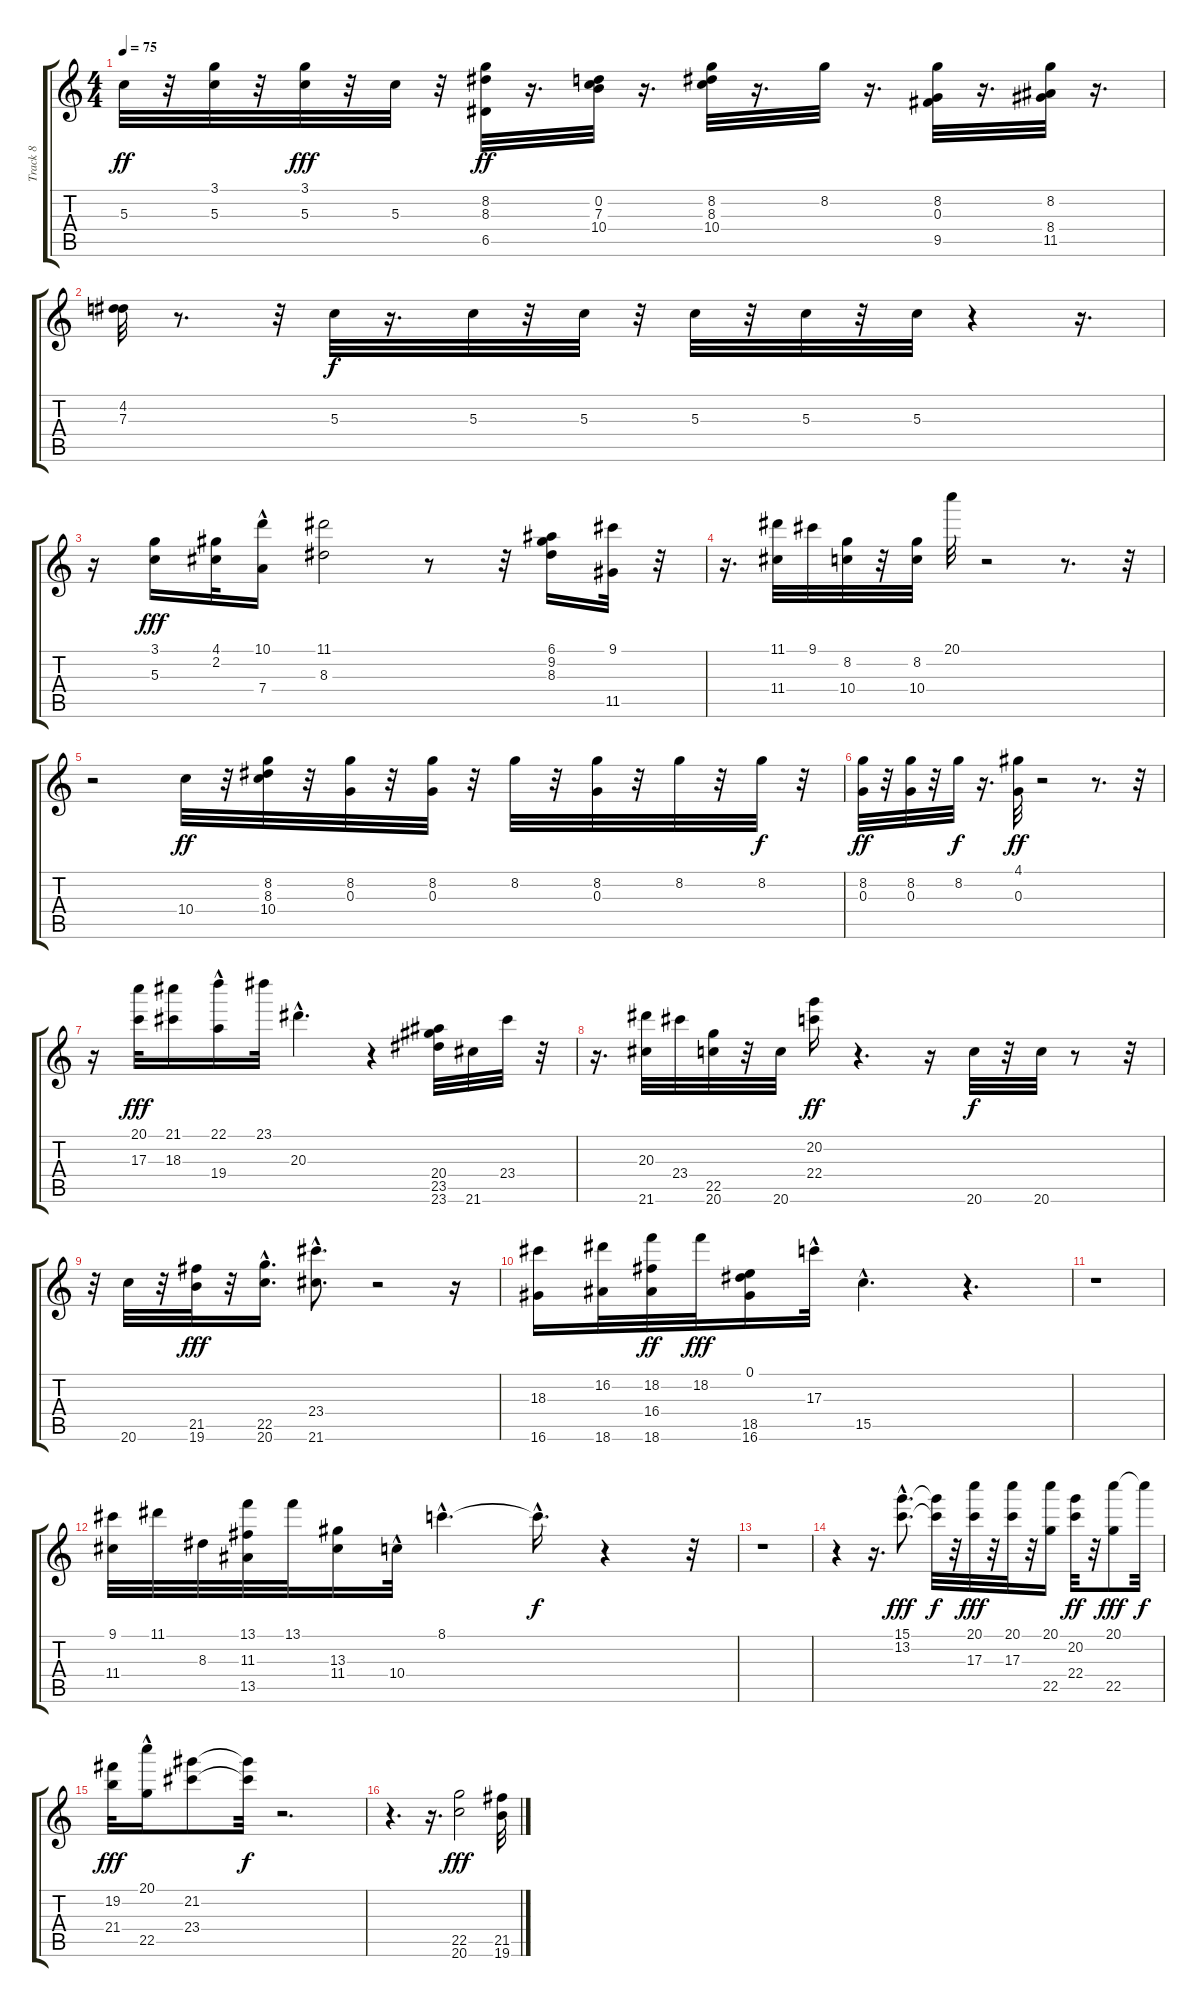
\track ("Track 8" "Track 8") {instrument acousticguitarnylon}
\staff {score tabs}
\tuning (E4 B3 G3 D3 A2 E2) {hide}
\ts (4 4)
\tempo 75
\clef g2
\ks c
5.3.32{dy ff} r.32 (3.1 5.3).32 r.32 (3.1 5.3).32{dy fff} r.32 5.3.32 r.32 (8.2 8.3 6.5).32{dy ff} r.16{d} (0.2 7.3 10.4).32 r.16{d} (8.2 8.3 10.4).32 r.16{d} 8.2.32 r.16{d} (8.2 0.3 9.5).32 r.16{d} (8.2 8.4 11.5).32 r.16{d} |
(4.2 7.3).32 r.8{d} r.32 5.3.32{dy f} r.16{d} 5.3.32 r.32 5.3.32 r.32 5.3.32 r.32 5.3.32 r.32 5.3.32 r.4 r.16{d} |
r.16 (3.1 5.3).16{dy fff} (4.1 2.2).32 (10.1{hac} 7.4).16 (11.1 8.3).2 r.8 r.32 (6.1 9.2 8.3).16 (9.1 11.5).32 r.32 |
r.16{d} (11.1 11.4).32 9.1.32 (8.2 10.4).32 r.32 (8.2 10.4).32 20.1.32 r.2 r.8{d} r.32 |
r.2 10.4.32{dy ff} r.32 (8.2 8.3 10.4).32 r.32 (8.2 0.3).32 r.32 (8.2 0.3).32 r.32 8.2.32 r.32 (8.2 0.3).32 r.32 8.2.32 r.32 8.2.32{dy f} r.32 |
(8.2 0.3).32{dy ff} r.32 (8.2 0.3).32 r.32 8.2.32{dy f} r.16{d} (4.1 0.3).32{dy ff} r.2 r.8{d} r.32 |
r.16 (20.1 17.3).32{dy fff} (21.1 18.3).16 (22.1{hac} 19.4).16 23.1.32 20.3{hac}.4{d} r.4 (20.4 23.5 23.6).32 21.6.32 23.4.32 r.32 |
r.16{d} (20.3 21.6).32 23.4.32 (22.5 20.6).32 r.32 20.6.32 (20.2 22.4).16{dy ff} r.4{d} r.16 20.6.32{dy f} r.32 20.6.32 r.8 r.32 |
r.32 20.6.32 r.32 (21.5 19.6).32{dy fff} r.32 (22.5{hac} 20.6).16{d} (23.4{hac} 21.6{hac}).8{d} r.2 r.16 |
(18.3 16.6).16 (16.2 18.6).32 (18.2 16.4 18.6).32{dy ff} 18.2.32{dy fff} (0.1 18.5 16.6).16 17.3{hac}.32 15.5{hac}.4{d} r.4{d} |
r.1 |
(9.1 11.4).32 11.1.32 8.3.32 (13.1 11.3 13.5).32 13.1.32 (13.3 11.4).16 10.4{hac}.32 8.1{hac}.4{d} 8.1{hac t}.16{d dy f} r.4 r.32 |
r.1 |
r.4 r.16{d} (15.1{hac} 13.2{hac}).8{d dy fff} (15.1{t} 13.2{t}).32{dy f} r.32 (20.1 17.3).32{dy fff} r.32 (20.1 17.3).32 r.32 (20.1 22.5).16 (20.2 22.4).32{dy ff} r.32 (20.1 22.5).8{dy fff} 20.1{t}.32{dy f} |
(19.2 21.4).32{dy fff} (20.1{hac} 22.5).16 (21.2 23.4).8 (21.2{t} 23.4{t}).32{dy f} r.2{d} |
r.4{d} r.16{d} (22.5 20.6).2{dy fff} (21.5 19.6).32
